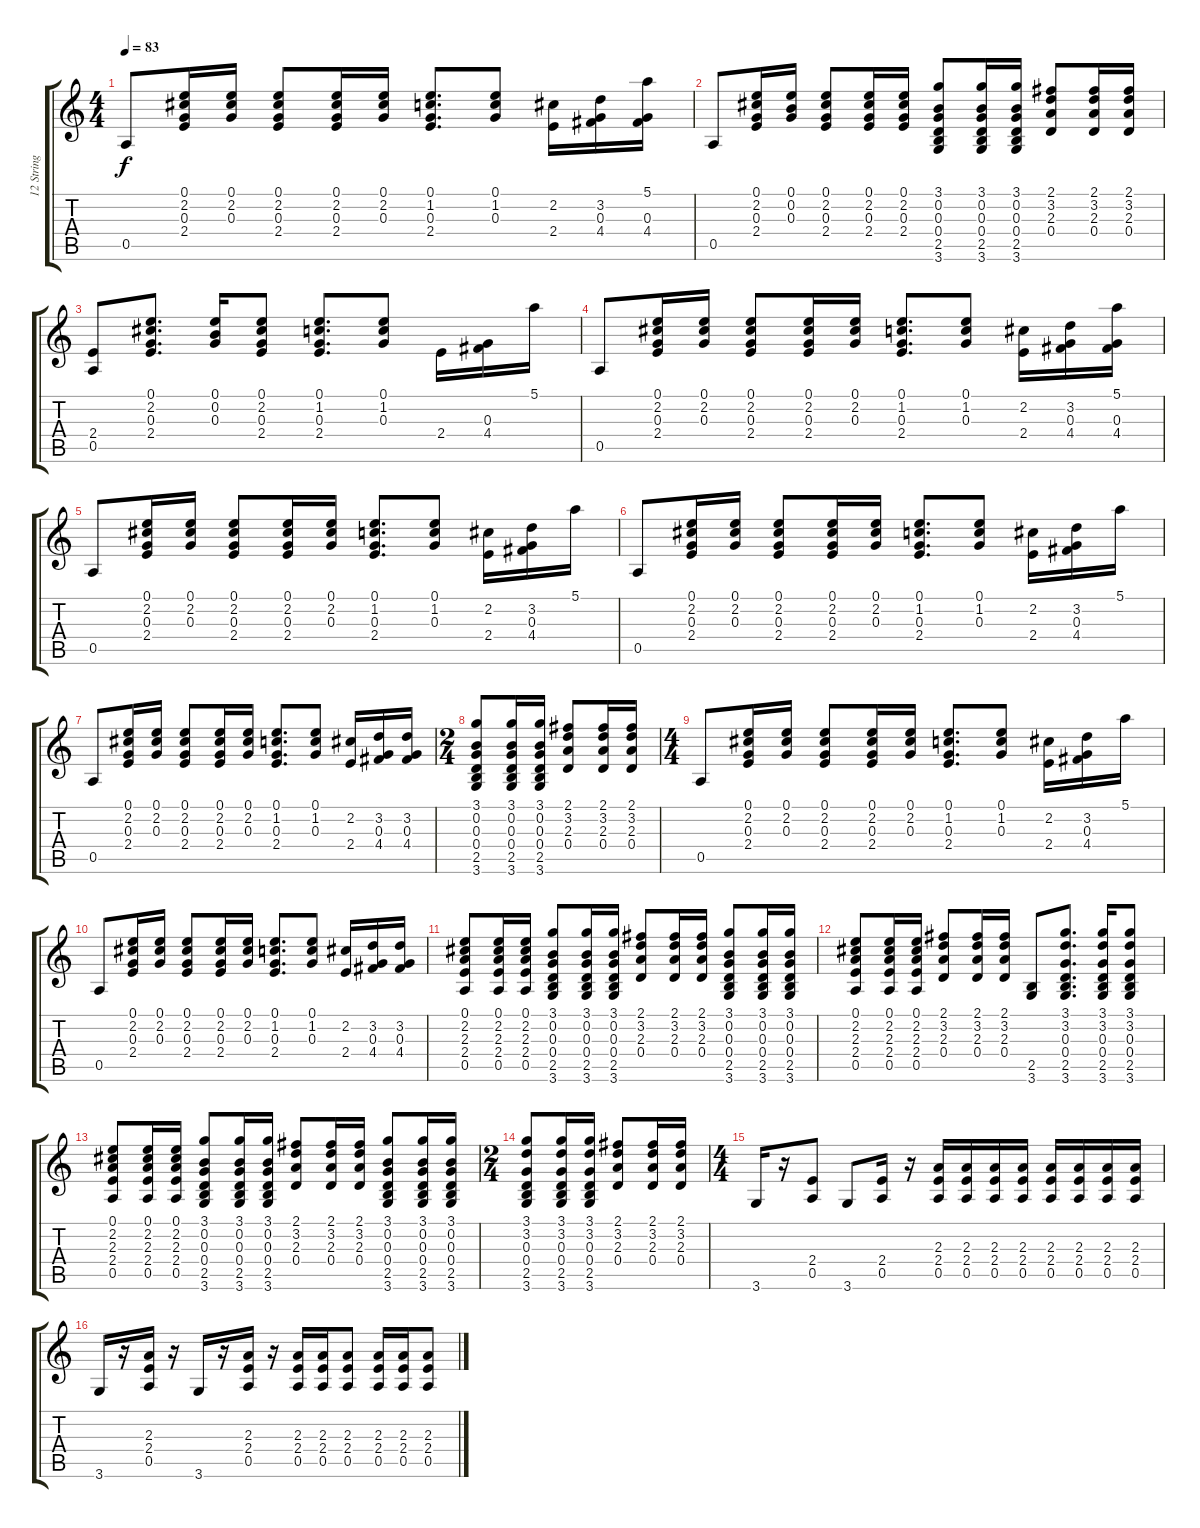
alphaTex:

\track ("12 String" "12 String") {instrument acousticguitarsteel}
\staff {score tabs}
\tuning (E4 B3 G3 D3 A2 E2) {hide}
\ts (4 4)
\tempo 83
\clef g2
\ks c
0.5.8{dy f} (0.1 2.2 0.3 2.4).16 (0.1 2.2 0.3).16 (0.1 2.2 0.3 2.4).8 (0.1 2.2 0.3 2.4).16 (0.1 2.2 0.3).16 (0.1 1.2 0.3 2.4).8{d} (0.1 1.2 0.3).8 (2.2 2.4).16 (3.2 0.3 4.4).16 (5.1 0.3 4.4).16 |
0.5.8 (0.1 2.2 0.3 2.4).16 (0.1 0.2 0.3).16 (0.1 2.2 0.3 2.4).8 (0.1 2.2 0.3 2.4).16 (0.1 2.2 0.3 2.4).16 (3.1 0.2 0.3 0.4 2.5 3.6).8 (3.1 0.2 0.3 0.4 2.5 3.6).16 (3.1 0.2 0.3 0.4 2.5 3.6).16 (2.1 3.2 2.3 0.4).8 (2.1 3.2 2.3 0.4).16 (2.1 3.2 2.3 0.4).16 |
(2.4 0.5).8 (0.1 2.2 0.3 2.4).8{d} (0.1 0.2 0.3).16 (0.1 2.2 0.3 2.4).8 (0.1 1.2 0.3 2.4).8{d} (0.1 1.2 0.3).8 2.4.16 (0.3 4.4).16 5.1.16 |
0.5.8 (0.1 2.2 0.3 2.4).16 (0.1 2.2 0.3).16 (0.1 2.2 0.3 2.4).8 (0.1 2.2 0.3 2.4).16 (0.1 2.2 0.3).16 (0.1 1.2 0.3 2.4).8{d} (0.1 1.2 0.3).8 (2.2 2.4).16 (3.2 0.3 4.4).16 (5.1 0.3 4.4).16 |
0.5.8 (0.1 2.2 0.3 2.4).16 (0.1 2.2 0.3).16 (0.1 2.2 0.3 2.4).8 (0.1 2.2 0.3 2.4).16 (0.1 2.2 0.3).16 (0.1 1.2 0.3 2.4).8{d} (0.1 1.2 0.3).8 (2.2 2.4).16 (3.2 0.3 4.4).16 5.1.16 |
0.5.8 (0.1 2.2 0.3 2.4).16 (0.1 2.2 0.3).16 (0.1 2.2 0.3 2.4).8 (0.1 2.2 0.3 2.4).16 (0.1 2.2 0.3).16 (0.1 1.2 0.3 2.4).8{d} (0.1 1.2 0.3).8 (2.2 2.4).16 (3.2 0.3 4.4).16 5.1.16 |
0.5.8 (0.1 2.2 0.3 2.4).16 (0.1 2.2 0.3).16 (0.1 2.2 0.3 2.4).8 (0.1 2.2 0.3 2.4).16 (0.1 2.2 0.3).16 (0.1 1.2 0.3 2.4).8{d} (0.1 1.2 0.3).8 (2.2 2.4).16 (3.2 0.3 4.4).16 (3.2 0.3 4.4).16 |
\ts (2 4)
(3.1 0.2 0.3 0.4 2.5 3.6).8 (3.1 0.2 0.3 0.4 2.5 3.6).16 (3.1 0.2 0.3 0.4 2.5 3.6).16 (2.1 3.2 2.3 0.4).8 (2.1 3.2 2.3 0.4).16 (2.1 3.2 2.3 0.4).16 |
\ts (4 4)
0.5.8 (0.1 2.2 0.3 2.4).16 (0.1 2.2 0.3).16 (0.1 2.2 0.3 2.4).8 (0.1 2.2 0.3 2.4).16 (0.1 2.2 0.3).16 (0.1 1.2 0.3 2.4).8{d} (0.1 1.2 0.3).8 (2.2 2.4).16 (3.2 0.3 4.4).16 5.1.16 |
0.5.8 (0.1 2.2 0.3 2.4).16 (0.1 2.2 0.3).16 (0.1 2.2 0.3 2.4).8 (0.1 2.2 0.3 2.4).16 (0.1 2.2 0.3).16 (0.1 1.2 0.3 2.4).8{d} (0.1 1.2 0.3).8 (2.2 2.4).16 (3.2 0.3 4.4).16 (3.2 0.3 4.4).16 |
(0.1 2.2 2.3 2.4 0.5).8 (0.1 2.2 2.3 2.4 0.5).16 (0.1 2.2 2.3 2.4 0.5).16 (3.1 0.2 0.3 0.4 2.5 3.6).8 (3.1 0.2 0.3 0.4 2.5 3.6).16 (3.1 0.2 0.3 0.4 2.5 3.6).16 (2.1 3.2 2.3 0.4).8 (2.1 3.2 2.3 0.4).16 (2.1 3.2 2.3 0.4).16 (3.1 0.2 0.3 0.4 2.5 3.6).8 (3.1 0.2 0.3 0.4 2.5 3.6).16 (3.1 0.2 0.3 0.4 2.5 3.6).16 |
(0.1 2.2 2.3 2.4 0.5).8 (0.1 2.2 2.3 2.4 0.5).16 (0.1 2.2 2.3 2.4 0.5).16 (2.1 3.2 2.3 0.4).8 (2.1 3.2 2.3 0.4).16 (2.1 3.2 2.3 0.4).16 (2.5 3.6).8 (3.1 3.2 0.3 0.4 2.5 3.6).8{d} (3.1 3.2 0.3 0.4 2.5 3.6).16 (3.1 3.2 0.3 0.4 2.5 3.6).8 |
(0.1 2.2 2.3 2.4 0.5).8 (0.1 2.2 2.3 2.4 0.5).16 (0.1 2.2 2.3 2.4 0.5).16 (3.1 0.2 0.3 0.4 2.5 3.6).8 (3.1 0.2 0.3 0.4 2.5 3.6).16 (3.1 0.2 0.3 0.4 2.5 3.6).16 (2.1 3.2 2.3 0.4).8 (2.1 3.2 2.3 0.4).16 (2.1 3.2 2.3 0.4).16 (3.1 0.2 0.3 0.4 2.5 3.6).8 (3.1 0.2 0.3 0.4 2.5 3.6).16 (3.1 0.2 0.3 0.4 2.5 3.6).16 |
\ts (2 4)
(3.1 3.2 0.3 0.4 2.5 3.6).8 (3.1 3.2 0.3 0.4 2.5 3.6).16 (3.1 3.2 0.3 0.4 2.5 3.6).16 (2.1 3.2 2.3 0.4).8 (2.1 3.2 2.3 0.4).16 (2.1 3.2 2.3 0.4).16 |
\ts (4 4)
3.6.16 r.16 (2.4 0.5).8 3.6.8 (2.4 0.5).16 r.16 (2.3 2.4 0.5).16 (2.3 2.4 0.5).16 (2.3 2.4 0.5).16 (2.3 2.4 0.5).16 (2.3 2.4 0.5).16 (2.3 2.4 0.5).16 (2.3 2.4 0.5).16 (2.3 2.4 0.5).16 |
3.6.16 r.16 (2.3 2.4 0.5).16 r.16 3.6.16 r.16 (2.3 2.4 0.5).16 r.16 (2.3 2.4 0.5).16 (2.3 2.4 0.5).16 (2.3 2.4 0.5).8 (2.3 2.4 0.5).16 (2.3 2.4 0.5).16 (2.3 2.4 0.5).8
